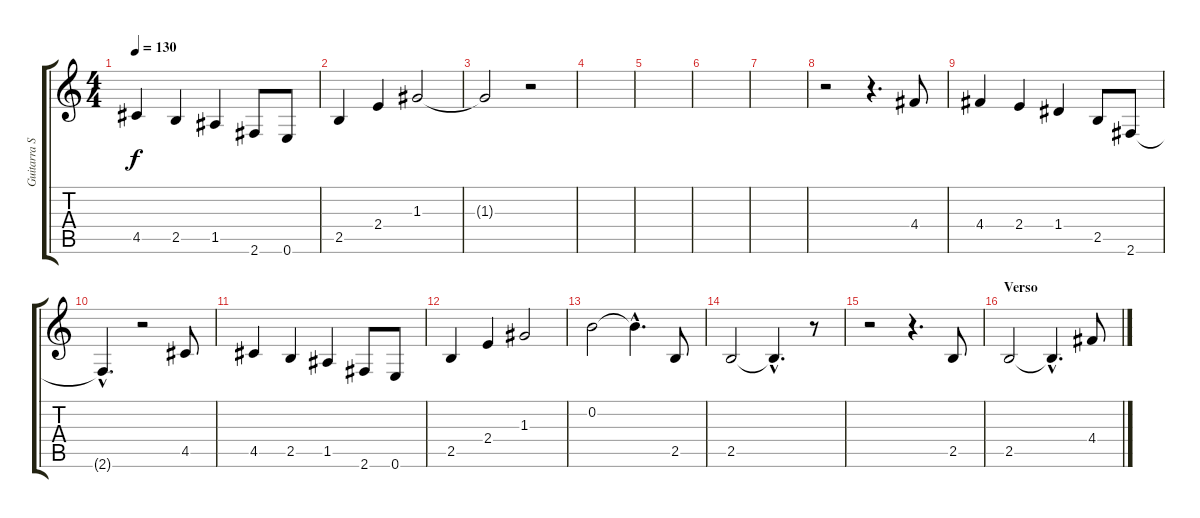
\track ("Guitarra Solista" "Guitarra S") {instrument overdrivenguitar}
\staff {score tabs}
\tuning (E4 B3 G3 D3 A2 E2) {hide}
\ts (4 4)
\tempo 130
\clef g2
\ks c
4.5.4{dy f} 2.5.4 1.5.4 2.6.8 0.6.8 |
2.5.4 2.4.4 1.3.2 |
1.3{t}.2 r.2 |
|
|
|
|
r.2 r.4{d} 4.4.8 |
4.4.4 2.4.4 1.4.4 2.5.8 2.6.8 |
2.6{hac t}.4{d} r.2 4.5.8 |
4.5.4 2.5.4 1.5.4 2.6.8 0.6.8 |
2.5.4 2.4.4 1.3.2 |
0.2.2 0.2{hac t}.4{d} 2.5.8 |
2.5.2 2.5{hac t}.4{d} r.8 |
r.2 r.4{d} 2.5.8 |
\section ("" "Verso")
2.5.2 2.5{hac t}.4{d} 4.4.8
